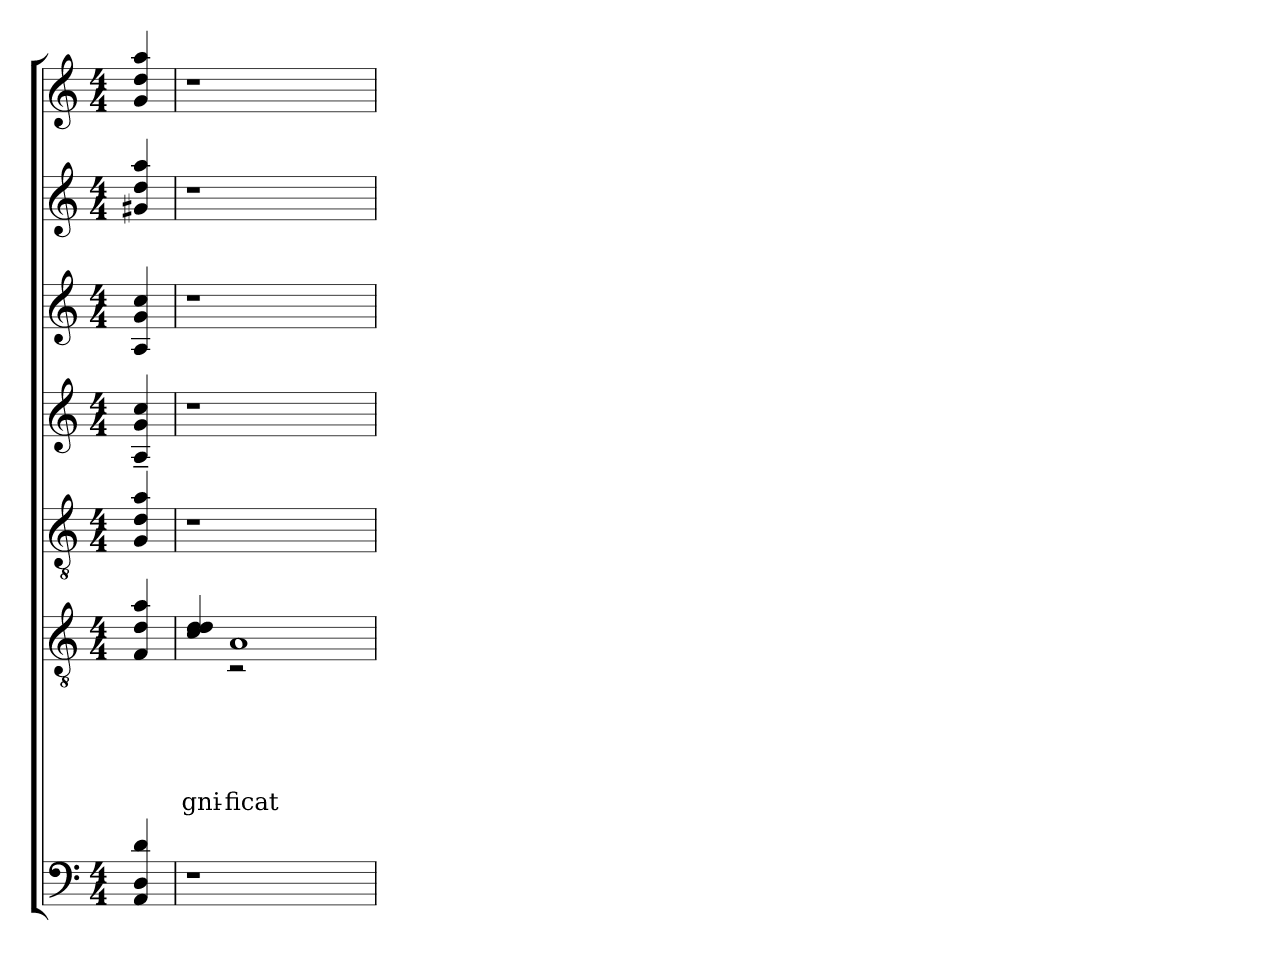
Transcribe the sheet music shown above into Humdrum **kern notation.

**kern	**kern	**text	**text	**text	**text	**text	**text	**kern	**kern	**kern	**kern	**kern
*part7	*part6	*part6	*part6	*part6	*part6	*part6	*part6	*part5	*part4	*part3	*part2	*part1
*staff7	*staff6	*staff6	*staff6	*staff6	*staff6	*staff6	*staff6	*staff5	*staff4	*staff3	*staff2	*staff1
*clefF4	*clefGv2	*	*	*	*	*	*	*clefGv2	*clefG2	*clefG2	*clefG2	*clefG2
*k[]	*k[]	*	*	*	*	*	*	*k[]	*k[]	*k[]	*k[]	*k[]
*C:	*C:	*	*	*	*	*	*	*C:	*C:	*C:	*C:	*C:
*M4/4	*M4/4	*	*	*	*	*	*	*M4/4	*M4/4	*M4/4	*M4/4	*M4/4
=1	=1	=1	=1	=1	=1	=1	=1	=1	=1	=1	=1	=1
4AA/ 4D/ 4d/	4F/ 4d/ 4a/	.	.	.	.	.	.	4G/ 4d/ 4a/	4A/~< 4g/~< 4cc/~<	4A/ 4g/ 4cc/	4g#X/ 4dd/ 4aa/	4g/ 4dd/ 4aa/
=2	=2	=2	=2	=2	=2	=2	=2	=2	=2	=2	=2	=2
!	!LO:N:n=1:head=solid	!	!	!	!	!	!	!	!	!	!	!
!	!LO:N:n=2:head=solid	!	!	!	!	!	!	!	!	!	!	!
!	!LO:N:n=3:head=solid	!	!	!	!	!	!LO:LY:b:rj	!	!	!	!	!
*	*^	*	*	*	*	*	*	*	*	*	*	*
1r	4c/ 4d/ 4d/	4ryy	.	.	.	.	.	-gni-	1r	1r	1r	1r	1r
!	!	!	!	!	!	!	!	!LO:LY:b:rj	!	!	!	!	!
.	1A	2rC	.	.	.	.	.	-ficat	.	.	.	.	.
.	.	2ryy	.	.	.	.	.	.	.	.	.	.	.
4ryy	.	.	.	.	.	.	.	.	4ryy	4ryy	4ryy	4ryy	4ryy
*	*v	*v	*	*	*	*	*	*	*	*	*	*	*
=	=	=	=	=	=	=	=	=	=	=	=	=
*-	*-	*-	*-	*-	*-	*-	*-	*-	*-	*-	*-	*-
